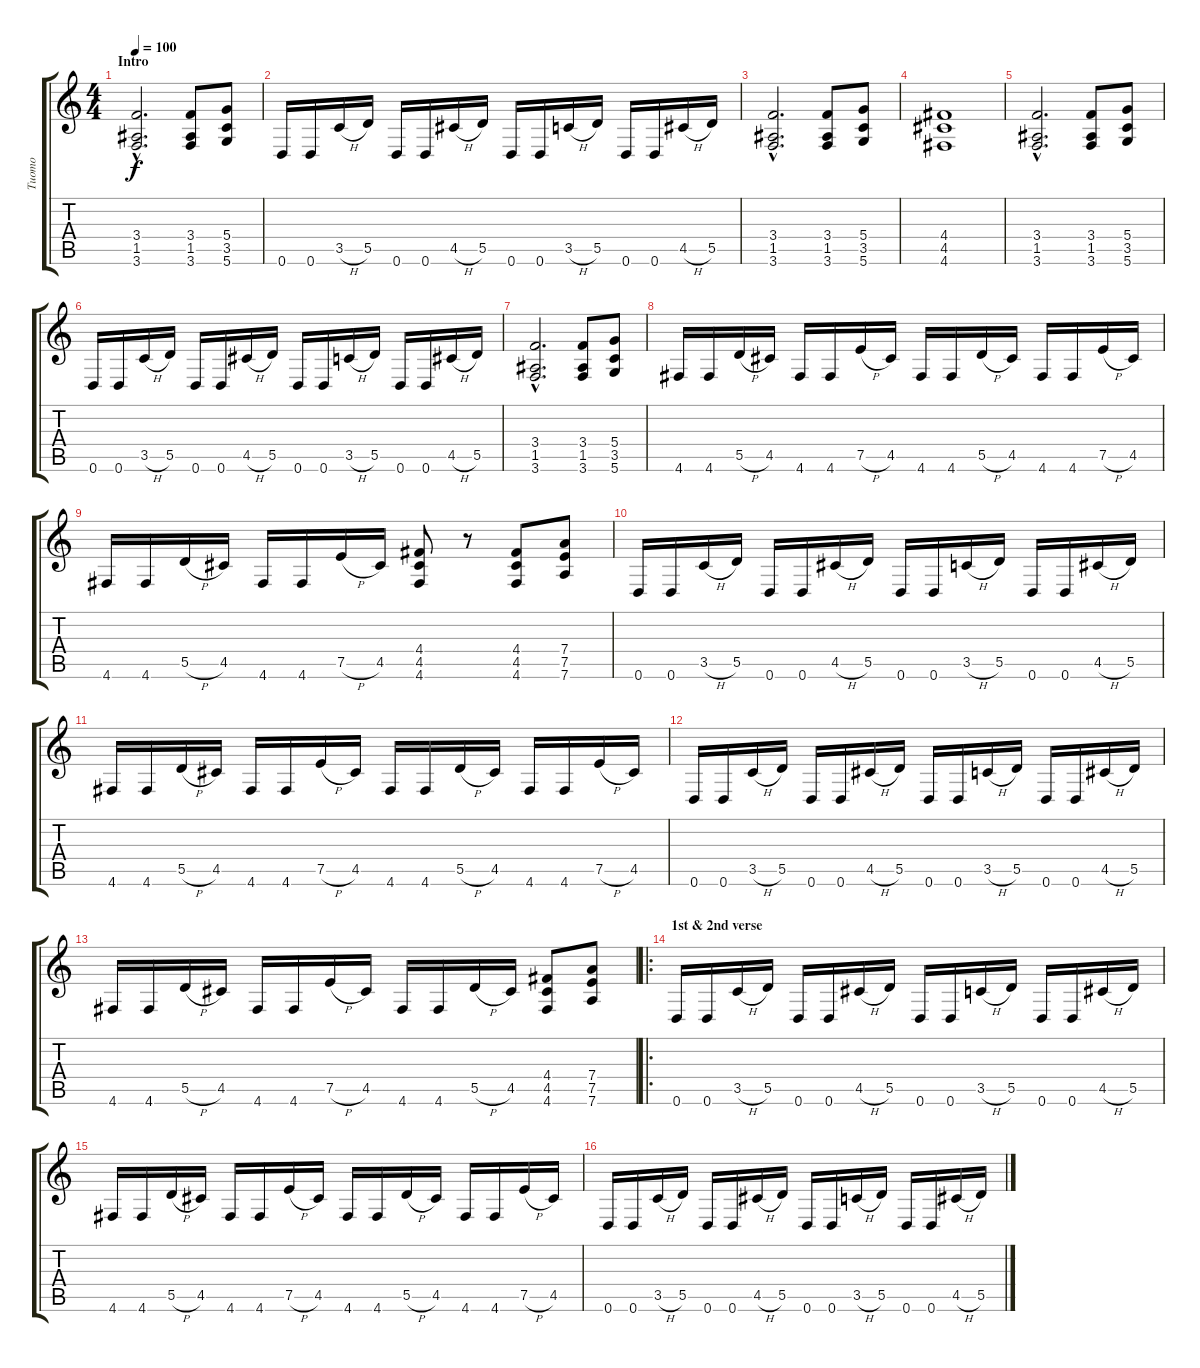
\track ("Tuomo" "Tuomo") {instrument distortionguitar}
\staff {score tabs}
\tuning (E4 B3 G3 D3 A2 D2) {hide}
\ts (4 4)
\section ("" "Intro")
\tempo 100
\clef g2
\ks c
(3.4{hac} 1.5{hac} 3.6{hac}).2{d dy f instrument distortionguitar} (3.4 1.5 3.6).8 (5.4 3.5 5.6).8 |
0.6.16 0.6.16 3.5{h}.16 5.5.16 0.6.16 0.6.16 4.5{h}.16 5.5.16 0.6.16 0.6.16 3.5{h}.16 5.5.16 0.6.16 0.6.16 4.5{h}.16 5.5.16 |
(3.4{hac} 1.5{hac} 3.6{hac}).2{d} (3.4 1.5 3.6).8 (5.4 3.5 5.6).8 |
(4.4 4.5 4.6).1 |
(3.4{hac} 1.5{hac} 3.6{hac}).2{d} (3.4 1.5 3.6).8 (5.4 3.5 5.6).8 |
0.6.16 0.6.16 3.5{h}.16 5.5.16 0.6.16 0.6.16 4.5{h}.16 5.5.16 0.6.16 0.6.16 3.5{h}.16 5.5.16 0.6.16 0.6.16 4.5{h}.16 5.5.16 |
(3.4{hac} 1.5{hac} 3.6{hac}).2{d} (3.4 1.5 3.6).8 (5.4 3.5 5.6).8 |
4.6.16 4.6.16 5.5{h}.16 4.5.16 4.6.16 4.6.16 7.5{h}.16 4.5.16 4.6.16 4.6.16 5.5{h}.16 4.5.16 4.6.16 4.6.16 7.5{h}.16 4.5.16 |
4.6.16 4.6.16 5.5{h}.16 4.5.16 4.6.16 4.6.16 7.5{h}.16 4.5.16 (4.4 4.5 4.6).8 r.8 (4.4 4.5 4.6).8 (7.4 7.5 7.6).8 |
0.6.16 0.6.16 3.5{h}.16 5.5.16 0.6.16 0.6.16 4.5{h}.16 5.5.16 0.6.16 0.6.16 3.5{h}.16 5.5.16 0.6.16 0.6.16 4.5{h}.16 5.5.16 |
4.6.16 4.6.16 5.5{h}.16 4.5.16 4.6.16 4.6.16 7.5{h}.16 4.5.16 4.6.16 4.6.16 5.5{h}.16 4.5.16 4.6.16 4.6.16 7.5{h}.16 4.5.16 |
0.6.16 0.6.16 3.5{h}.16 5.5.16 0.6.16 0.6.16 4.5{h}.16 5.5.16 0.6.16 0.6.16 3.5{h}.16 5.5.16 0.6.16 0.6.16 4.5{h}.16 5.5.16 |
4.6.16 4.6.16 5.5{h}.16 4.5.16 4.6.16 4.6.16 7.5{h}.16 4.5.16 4.6.16 4.6.16 5.5{h}.16 4.5.16 (4.4 4.5 4.6).8 (7.4 7.5 7.6).8 |
\ro
\section ("" "1st & 2nd verse")
0.6.16 0.6.16 3.5{h}.16 5.5.16 0.6.16 0.6.16 4.5{h}.16 5.5.16 0.6.16 0.6.16 3.5{h}.16 5.5.16 0.6.16 0.6.16 4.5{h}.16 5.5.16 |
4.6.16 4.6.16 5.5{h}.16 4.5.16 4.6.16 4.6.16 7.5{h}.16 4.5.16 4.6.16 4.6.16 5.5{h}.16 4.5.16 4.6.16 4.6.16 7.5{h}.16 4.5.16 |
0.6.16 0.6.16 3.5{h}.16 5.5.16 0.6.16 0.6.16 4.5{h}.16 5.5.16 0.6.16 0.6.16 3.5{h}.16 5.5.16 0.6.16 0.6.16 4.5{h}.16 5.5.16
